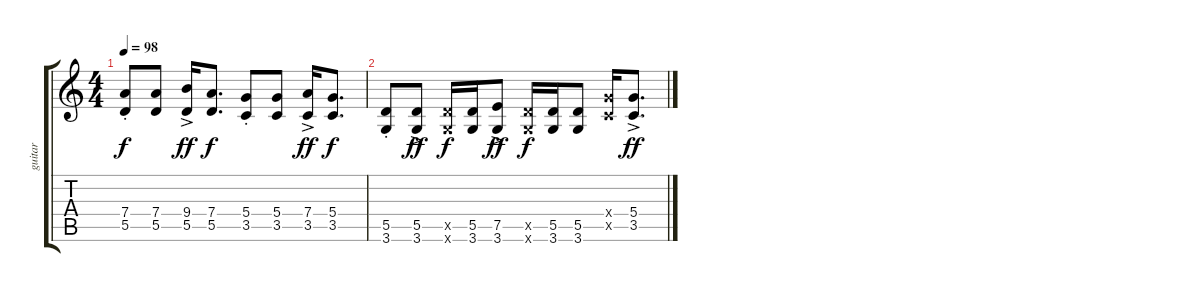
\track ("guitar" "guitar") {instrument electricguitarclean}
\staff {score tabs}
\tuning (E4 B3 G3 D3 A2 E2) {hide}
\ts (4 4)
\tempo 98
\clef g2
\ks c
(7.4{st} 5.5{st}).8{dy f} (7.4 5.5).8 (9.4{ac} 5.5{ac}).16{dy ff} (7.4 5.5).8{d dy f} (5.4{st} 3.5{st}).8 (5.4 3.5).8 (7.4{ac} 3.5{ac}).16{dy ff} (5.4 3.5).8{d dy f} |
(5.5{st} 3.6{st}).8 (5.5{ac} 3.6{ac}).8{dy ff} (5.5{x} 3.6{x}).16{dy f} (5.5 3.6).16 (7.5{ac} 3.6{ac}).8{dy ff} (5.5{x} 3.6{x}).16{dy f} (5.5 3.6).16 (5.5 3.6).8 (5.4{x} 3.5{x}).16 (5.4{ac} 3.5{ac}).8{d dy ff}
